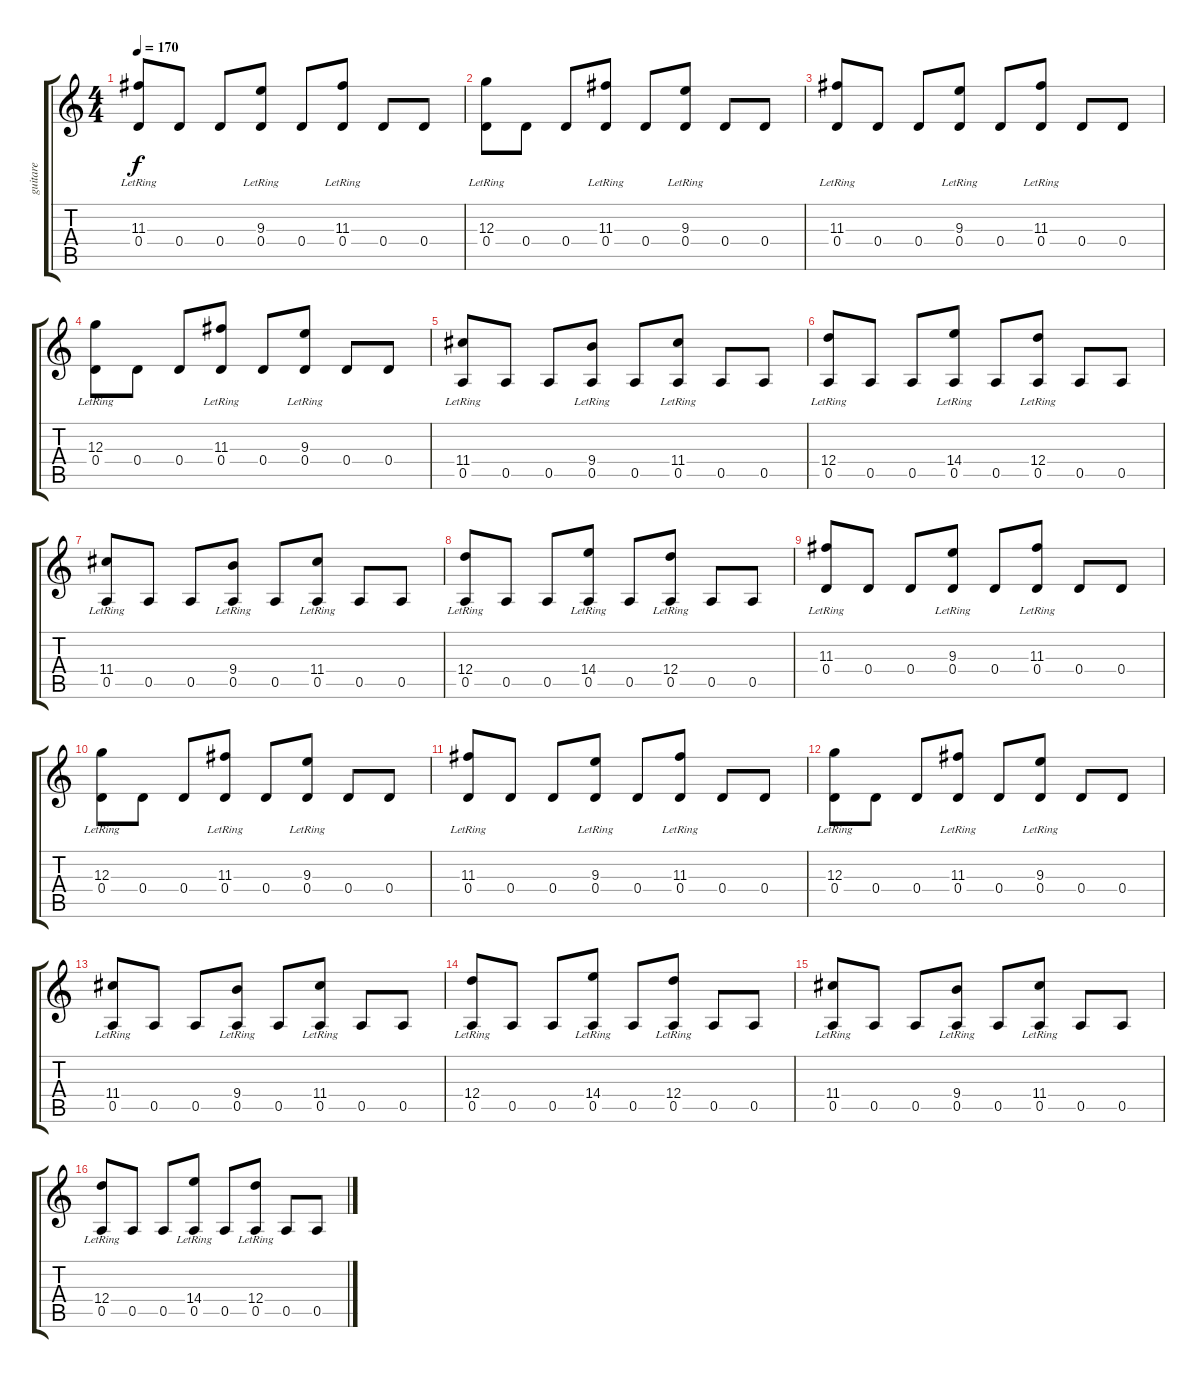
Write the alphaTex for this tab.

\track ("guitare" "guitare") {instrument distortionguitar}
\staff {score tabs}
\tuning (E4 B3 G3 D3 A2 E2) {hide}
\ts (4 4)
\tempo 170
\clef g2
\ks c
(11.3{lr} 0.4).8{dy f} 0.4.8 0.4.8 (9.3{lr} 0.4).8 0.4.8 (11.3{lr} 0.4).8 0.4.8 0.4.8 |
(12.3{lr} 0.4).8 0.4.8 0.4.8 (11.3{lr} 0.4).8 0.4.8 (9.3{lr} 0.4).8 0.4.8 0.4.8 |
(11.3{lr} 0.4).8 0.4.8 0.4.8 (9.3{lr} 0.4).8 0.4.8 (11.3{lr} 0.4).8 0.4.8 0.4.8 |
(12.3{lr} 0.4).8 0.4.8 0.4.8 (11.3{lr} 0.4).8 0.4.8 (9.3{lr} 0.4).8 0.4.8 0.4.8 |
(11.4{lr} 0.5).8 0.5.8 0.5.8 (9.4{lr} 0.5).8 0.5.8 (11.4{lr} 0.5).8 0.5.8 0.5.8 |
(12.4{lr} 0.5).8 0.5.8 0.5.8 (14.4{lr} 0.5).8 0.5.8 (12.4{lr} 0.5).8 0.5.8 0.5.8 |
(11.4{lr} 0.5).8 0.5.8 0.5.8 (9.4{lr} 0.5).8 0.5.8 (11.4{lr} 0.5).8 0.5.8 0.5.8 |
(12.4{lr} 0.5).8 0.5.8 0.5.8 (14.4{lr} 0.5).8 0.5.8 (12.4{lr} 0.5).8 0.5.8 0.5.8 |
(11.3{lr} 0.4).8 0.4.8 0.4.8 (9.3{lr} 0.4).8 0.4.8 (11.3{lr} 0.4).8 0.4.8 0.4.8 |
(12.3{lr} 0.4).8 0.4.8 0.4.8 (11.3{lr} 0.4).8 0.4.8 (9.3{lr} 0.4).8 0.4.8 0.4.8 |
(11.3{lr} 0.4).8 0.4.8 0.4.8 (9.3{lr} 0.4).8 0.4.8 (11.3{lr} 0.4).8 0.4.8 0.4.8 |
(12.3{lr} 0.4).8 0.4.8 0.4.8 (11.3{lr} 0.4).8 0.4.8 (9.3{lr} 0.4).8 0.4.8 0.4.8 |
(11.4{lr} 0.5).8 0.5.8 0.5.8 (9.4{lr} 0.5).8 0.5.8 (11.4{lr} 0.5).8 0.5.8 0.5.8 |
(12.4{lr} 0.5).8 0.5.8 0.5.8 (14.4{lr} 0.5).8 0.5.8 (12.4{lr} 0.5).8 0.5.8 0.5.8 |
(11.4{lr} 0.5).8 0.5.8 0.5.8 (9.4{lr} 0.5).8 0.5.8 (11.4{lr} 0.5).8 0.5.8 0.5.8 |
(12.4{lr} 0.5).8 0.5.8 0.5.8 (14.4{lr} 0.5).8 0.5.8 (12.4{lr} 0.5).8 0.5.8 0.5.8
